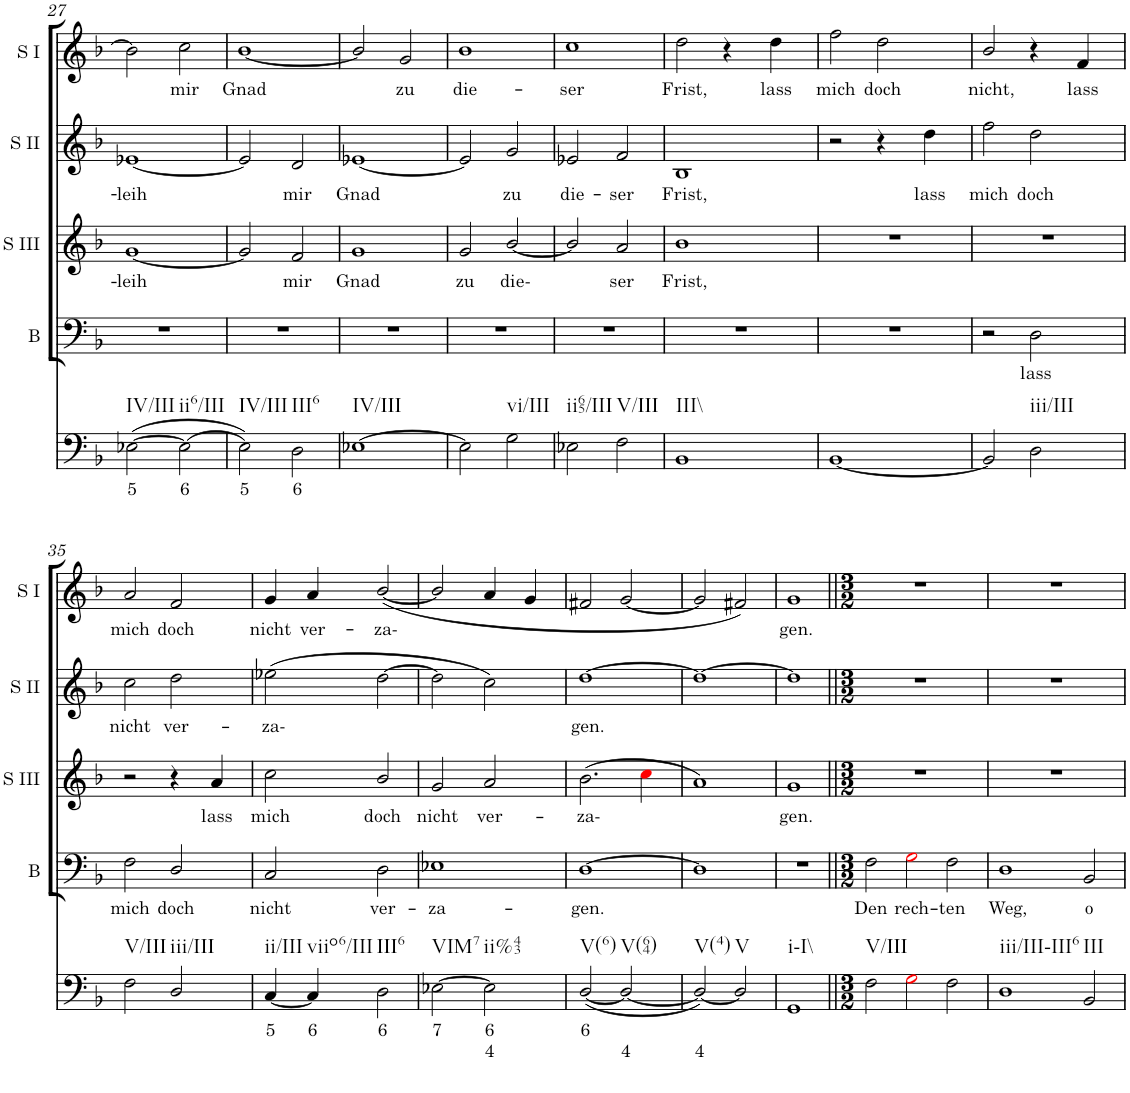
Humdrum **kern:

**kern	**text	**text	**kern	**text	**kern	**text	**kern	**text	**kern	**text
*part5	*part5	*part5	*part4	*part4	*part3	*part3	*part2	*part2	*part1	*part1
*staff5	*staff5	*staff5	*staff4	*staff4	*staff3	*staff3	*staff2	*staff2	*staff1	*staff1
*I"Continuo	*	*	*I"Bass	*	*I"Soprano III	*	*I"Soprano II	*	*I"Soprano I	*
*	*	*	*I'B	*	*I'S III	*	*I'S II	*	*I'S I	*
!!LO:PB:g=z
*clefF4	*	*	*clefF4	*	*clefG2	*	*clefG2	*	*clefG2	*
*k[b-]	*	*	*k[b-]	*	*k[b-]	*	*k[b-]	*	*k[b-]	*
*M4/4	*	*	*M4/4	*	*M4/4	*	*M4/4	*	*M4/4	*
=27	=27	=27	=27	=27	=27	=27	=27	=27	=27	=27
!LO:TX:b:t=IV/III	!	!	!	!	!	!	!	!	!	!
!	!LO:LY:b	!	!	!	!	!LO:LY:b	!	!LO:LY:b	!	!
([2E-X\	5	.	1r	.	[1g	leih	[1e-X	leih	2b-\]	.
!LO:TX:b:t=ii6/III	!	!	!	!	!	!	!	!	!	!
!	!LO:LY:b	!	!	!	!	!	!	!	!	!LO:LY:b
2E-\_	6	.	.	.	.	.	.	.	2cc\	mir
=28	=28	=28	=28	=28	=28	=28	=28	=28	=28	=28
!LO:TX:b:t=IV/III	!	!	!	!	!	!	!	!	!	!
!	!LO:LY:b	!	!	!	!	!	!	!	!	!LO:LY:b
2E-\])	5	.	1r	.	2g/]	.	2e-/]	.	[1b-	Gnad
!LO:TX:b:t=III6	!	!	!	!	!	!	!	!	!	!
!	!LO:LY:b	!	!	!	!	!LO:LY:b	!	!LO:LY:b	!	!
2D\	6	.	.	.	2f/	mir	2d/	mir	.	.
=29	=29	=29	=29	=29	=29	=29	=29	=29	=29	=29
!LO:TX:b:t=IV/III	!	!	!	!	!	!	!	!	!	!
!	!	!	!	!	!	!LO:LY:b	!	!LO:LY:b	!	!
[1E-X	.	.	1r	.	1g	Gnad	[1e-X	Gnad	2b-/]	.
!	!	!	!	!	!	!	!	!	!	!LO:LY:b
.	.	.	.	.	.	.	.	.	2g/	zu
=30	=30	=30	=30	=30	=30	=30	=30	=30	=30	=30
!	!	!	!	!	!	!LO:LY:b	!	!	!	!LO:LY:b
2E-\]	.	.	1r	.	2g/	zu	2e-/]	.	1b-	die-
!LO:TX:b:t=vi/III	!	!	!	!	!	!	!	!	!	!
!	!	!	!	!	!	!LO:LY:b	!	!LO:LY:b	!	!
2G\	.	.	.	.	[2b-/	die-	2g/	zu	.	.
=31	=31	=31	=31	=31	=31	=31	=31	=31	=31	=31
!LO:TX:b:t=ii65/III	!	!	!	!	!	!	!	!	!	!
!	!	!	!	!	!	!	!	!LO:LY:b	!	!LO:LY:b
2E-X\	.	.	1r	.	2b-/]	.	2e-X/	die-	1cc	ser
!LO:TX:b:t=V/III	!	!	!	!	!	!	!	!	!	!
!	!	!	!	!	!	!LO:LY:b	!	!LO:LY:b	!	!
2F\	.	.	.	.	2a/	ser	2f/	ser	.	.
=32	=32	=32	=32	=32	=32	=32	=32	=32	=32	=32
!LO:TX:b:t=III\\	!	!	!	!	!	!	!	!	!	!
!	!	!	!	!	!	!LO:LY:b	!	!LO:LY:b	!	!LO:LY:b
1BB-	.	.	1r	.	1b-	Frist,	1B-	Frist,	2dd\	Frist,
.	.	.	.	.	.	.	.	.	4r	.
!	!	!	!	!	!	!	!	!	!	!LO:LY:b
.	.	.	.	.	.	.	.	.	4dd\	lass
=33	=33	=33	=33	=33	=33	=33	=33	=33	=33	=33
!	!	!	!	!	!	!	!	!	!	!LO:LY:b
[1BB-	.	.	1r	.	1r	.	2r	.	2ff\	mich
!	!	!	!	!	!	!	!	!	!	!LO:LY:b
.	.	.	.	.	.	.	4r	.	2dd\	doch
!	!	!	!	!	!	!	!	!LO:LY:b	!	!
.	.	.	.	.	.	.	4dd\	lass	.	.
=34	=34	=34	=34	=34	=34	=34	=34	=34	=34	=34
!	!	!	!	!	!	!	!	!LO:LY:b	!	!LO:LY:b
2BB-/]	.	.	2r	.	1r	.	2ff\	mich	2b-/	nicht,
!LO:TX:b:t=iii/III	!	!	!	!	!	!	!	!	!	!
!	!	!	!	!LO:LY:b	!	!	!	!LO:LY:b	!	!
2D\	.	.	2D\	lass	.	.	2dd\	doch	4r	.
!	!	!	!	!	!	!	!	!	!	!LO:LY:b
.	.	.	.	.	.	.	.	.	4f/	lass
!!LO:LB:g=z
=35	=35	=35	=35	=35	=35	=35	=35	=35	=35	=35
!LO:TX:b:t=V/III	!	!	!	!	!	!	!	!	!	!
!	!	!	!	!LO:LY:b	!	!	!	!LO:LY:b	!	!LO:LY:b
2F\	.	.	2F\	mich	2r	.	2cc\	nicht	2a/	mich
!LO:TX:b:t=iii/III	!	!	!	!	!	!	!	!	!	!
!	!	!	!	!LO:LY:b	!	!	!	!LO:LY:b	!	!LO:LY:b
2D/	.	.	2D/	doch	4r	.	2dd\	ver-	2f/	doch
!	!	!	!	!	!	!LO:LY:b	!	!	!	!
.	.	.	.	.	4a/	lass	.	.	.	.
=36	=36	=36	=36	=36	=36	=36	=36	=36	=36	=36
!LO:TX:b:t=ii/III	!	!	!	!	!	!	!	!	!	!
!	!LO:LY:b	!	!	!LO:LY:b	!	!LO:LY:b	!	!LO:LY:b	!	!LO:LY:b
[4C/	5	.	2C/	nicht	2cc\	mich	(2ee-X\	za-	4g/	nicht
!LO:TX:b:t=viio6/III	!	!	!	!	!	!	!	!	!	!
!	!LO:LY:b	!	!	!	!	!	!	!	!	!LO:LY:b
4C/]	6	.	.	.	.	.	.	.	4a/	ver-
!LO:TX:b:t=III6	!	!	!	!	!	!	!	!	!	!
!	!LO:LY:b	!	!	!LO:LY:b	!	!LO:LY:b	!	!	!	!LO:LY:b
2D\	6	.	2D\	ver-	2b-/	doch	[2dd\	.	([2b-/	za-
=37	=37	=37	=37	=37	=37	=37	=37	=37	=37	=37
!LO:TX:b:t=VIM7	!	!	!	!	!	!	!	!	!	!
!	!LO:LY:b	!	!	!LO:LY:b	!	!LO:LY:b	!	!	!	!
[2E-X\	7	.	1E-X	za-	2g/	nicht	2dd\]	.	2b-/]	.
!LO:TX:b:t=ii%43	!	!	!	!	!	!	!	!	!	!
!	!LO:LY:b	!LO:LY:b	!	!	!	!LO:LY:b	!	!	!	!
2E-\]	6	4	.	.	2a/	ver-	2cc\)	.	4a/	.
.	.	.	.	.	.	.	.	.	4g/	.
=38	=38	=38	=38	=38	=38	=38	=38	=38	=38	=38
!LO:TX:b:t=V(6)	!	!	!	!	!	!	!	!	!	!
!	!LO:LY:b	!	!	!LO:LY:b	!	!LO:LY:b	!	!LO:LY:b	!	!
([2D/	6	.	[1D	gen.	(2.b-\	za-	[1dd	gen.	2f#X/	.
!LO:TX:b:t=V(64)	!	!	!	!	!	!	!	!	!	!
!	!	!LO:LY:b	!	!	!	!	!	!	!	!
2D/_	.	4	.	.	.	.	.	.	[2g/	.
.	.	.	.	.	4cci\	.	.	.	.	.
=39	=39	=39	=39	=39	=39	=39	=39	=39	=39	=39
!LO:TX:b:t=V(4)	!	!	!	!	!	!	!	!	!	!
!	!	!LO:LY:b	!	!	!	!	!	!	!	!
2D/_)	.	4	1D]	.	1a)	.	1dd_	.	2g/]	.
!LO:TX:b:t=V	!	!	!	!	!	!	!	!	!	!
2D/]	.	.	.	.	.	.	.	.	2f#X/)	.
=40	=40	=40	=40	=40	=40	=40	=40	=40	=40	=40
!LO:TX:b:t=i\\-I\\	!	!	!	!	!	!	!	!	!	!
!	!	!	!	!	!	!LO:LY:b	!	!	!	!LO:LY:b
1GG	.	.	1r	.	1g	gen.	1dd]	.	1g	gen.
=41||	=41||	=41||	=41||	=41||	=41||	=41||	=41||	=41||	=41||	=41||
*M3/2	*	*	*M3/2	*	*M3/2	*	*M3/2	*	*M3/2	*
!LO:TX:b:t=V/III	!	!	!	!	!	!	!	!	!	!
!	!	!	!	!LO:LY:b	!	!	!	!	!	!
2F\	.	.	2F\	Den	1.r	.	1.r	.	1.r	.
!	!	!	!	!LO:LY:b	!	!	!	!	!	!
2Gi\	.	.	2Gi\	rech-	.	.	.	.	.	.
!	!	!	!	!LO:LY:b	!	!	!	!	!	!
2F\	.	.	2F\	ten	.	.	.	.	.	.
=42	=42	=42	=42	=42	=42	=42	=42	=42	=42	=42
!LO:TX:b:t=iii/III-III6	!	!	!	!	!	!	!	!	!	!
!	!	!	!	!LO:LY:b	!	!	!	!	!	!
1D	.	.	1D	Weg,	1.r	.	1.r	.	1.r	.
!LO:TX:b:t=III	!	!	!	!	!	!	!	!	!	!
!	!	!	!	!LO:LY:b	!	!	!	!	!	!
2BB-/	.	.	2BB-/	o	.	.	.	.	.	.
=	=	=	=	=	=	=	=	=	=	=
*-	*-	*-	*-	*-	*-	*-	*-	*-	*-	*-
